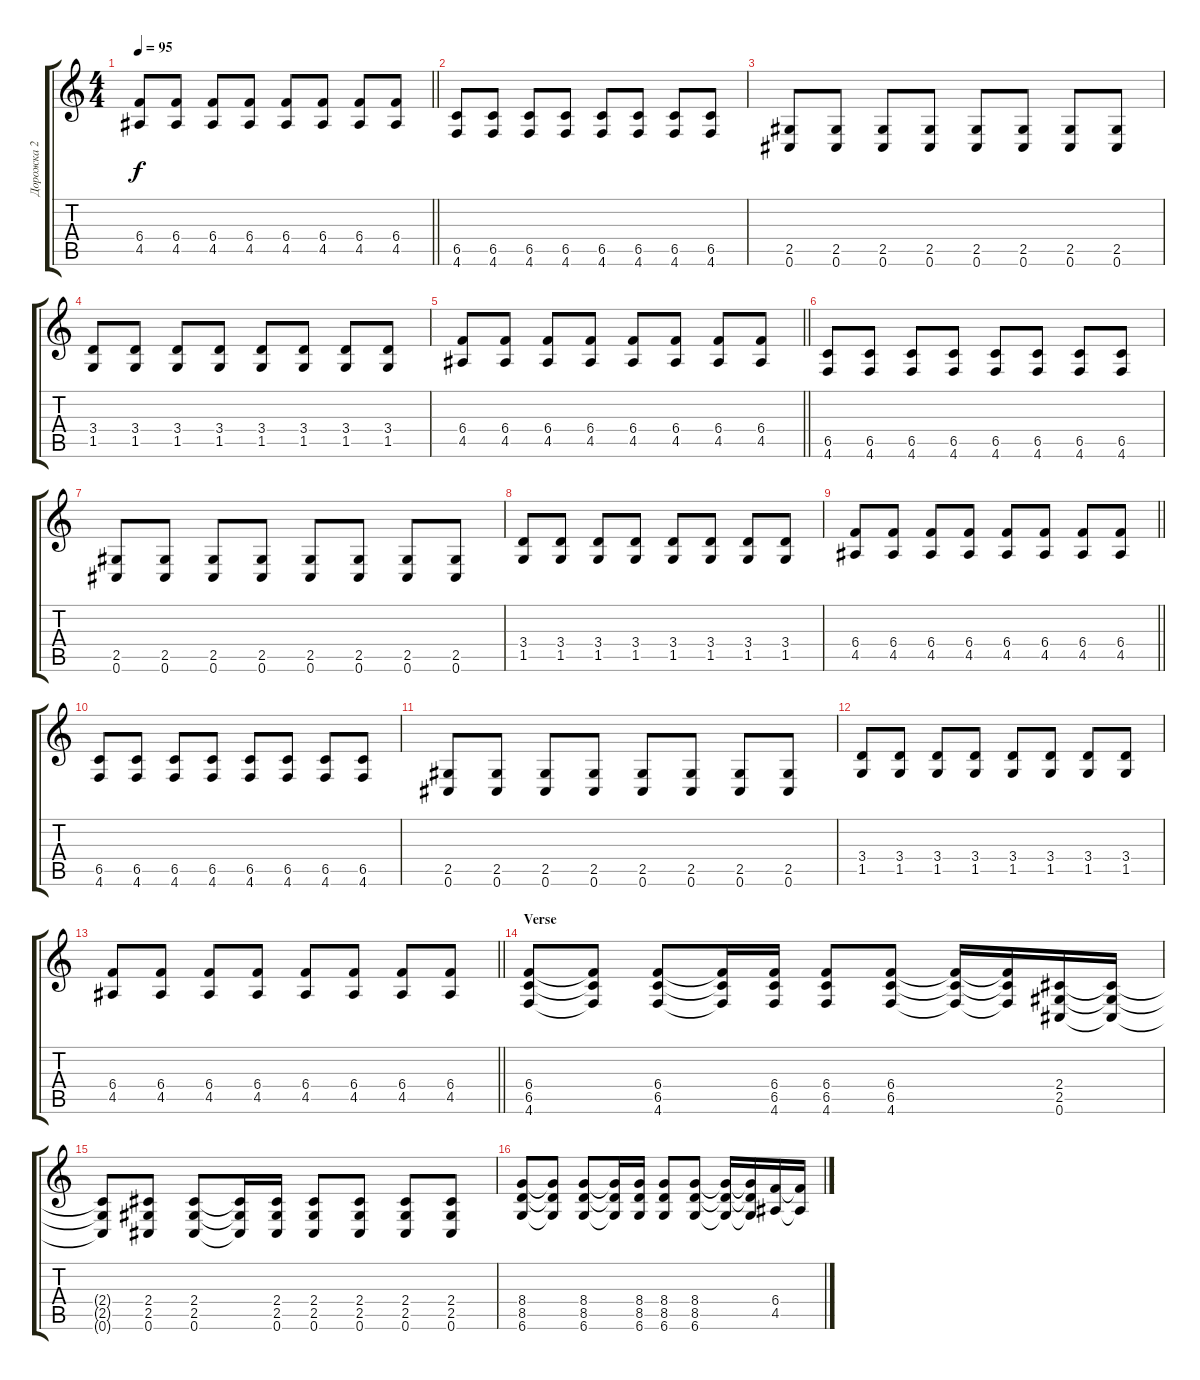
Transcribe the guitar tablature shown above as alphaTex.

\track ("Дорожка 2" "Дорожка 2") {instrument distortionguitar}
\staff {score tabs}
\tuning (Db4 Ab3 E3 B2 Gb2 Db2) {hide}
\ts (4 4)
\tempo 95
\clef g2
\barLineRight lightlight
\ks c
(6.4 4.5).8{dy f} (6.4 4.5).8 (6.4 4.5).8 (6.4 4.5).8 (6.4 4.5).8 (6.4 4.5).8 (6.4 4.5).8 (6.4 4.5).8 |
(6.5 4.6).8 (6.5 4.6).8 (6.5 4.6).8 (6.5 4.6).8 (6.5 4.6).8 (6.5 4.6).8 (6.5 4.6).8 (6.5 4.6).8 |
(2.5 0.6).8 (2.5 0.6).8 (2.5 0.6).8 (2.5 0.6).8 (2.5 0.6).8 (2.5 0.6).8 (2.5 0.6).8 (2.5 0.6).8 |
(3.4 1.5).8 (3.4 1.5).8 (3.4 1.5).8 (3.4 1.5).8 (3.4 1.5).8 (3.4 1.5).8 (3.4 1.5).8 (3.4 1.5).8 |
\barLineRight lightlight
(6.4 4.5).8 (6.4 4.5).8 (6.4 4.5).8 (6.4 4.5).8 (6.4 4.5).8 (6.4 4.5).8 (6.4 4.5).8 (6.4 4.5).8 |
(6.5 4.6).8 (6.5 4.6).8 (6.5 4.6).8 (6.5 4.6).8 (6.5 4.6).8 (6.5 4.6).8 (6.5 4.6).8 (6.5 4.6).8 |
(2.5 0.6).8 (2.5 0.6).8 (2.5 0.6).8 (2.5 0.6).8 (2.5 0.6).8 (2.5 0.6).8 (2.5 0.6).8 (2.5 0.6).8 |
(3.4 1.5).8 (3.4 1.5).8 (3.4 1.5).8 (3.4 1.5).8 (3.4 1.5).8 (3.4 1.5).8 (3.4 1.5).8 (3.4 1.5).8 |
\barLineRight lightlight
(6.4 4.5).8 (6.4 4.5).8 (6.4 4.5).8 (6.4 4.5).8 (6.4 4.5).8 (6.4 4.5).8 (6.4 4.5).8 (6.4 4.5).8 |
(6.5 4.6).8 (6.5 4.6).8 (6.5 4.6).8 (6.5 4.6).8 (6.5 4.6).8 (6.5 4.6).8 (6.5 4.6).8 (6.5 4.6).8 |
(2.5 0.6).8 (2.5 0.6).8 (2.5 0.6).8 (2.5 0.6).8 (2.5 0.6).8 (2.5 0.6).8 (2.5 0.6).8 (2.5 0.6).8 |
(3.4 1.5).8 (3.4 1.5).8 (3.4 1.5).8 (3.4 1.5).8 (3.4 1.5).8 (3.4 1.5).8 (3.4 1.5).8 (3.4 1.5).8 |
\barLineRight lightlight
(6.4 4.5).8 (6.4 4.5).8 (6.4 4.5).8 (6.4 4.5).8 (6.4 4.5).8 (6.4 4.5).8 (6.4 4.5).8 (6.4 4.5).8 |
\section ("" "Verse")
(6.4 6.5 4.6).8{instrument distortionguitar} (6.4{t} 6.5{t} 4.6{t}).8 (6.4 6.5 4.6).8 (6.4{t} 6.5{t} 4.6{t}).16 (6.4 6.5 4.6).16 (6.4 6.5 4.6).8 (6.4 6.5 4.6).8 (6.4{t} 6.5{t} 4.6{t}).16 (6.4{t} 6.5{t} 4.6{t}).16 (2.4 2.5 0.6).16 (2.4{t} 2.5{t} 0.6{t}).16 |
(2.4{t} 2.5{t} 0.6{t}).8 (2.4 2.5 0.6).8 (2.4 2.5 0.6).8 (2.4{t} 2.5{t} 0.6{t}).16 (2.4 2.5 0.6).16 (2.4 2.5 0.6).8 (2.4 2.5 0.6).8 (2.4 2.5 0.6).8 (2.4 2.5 0.6).8 |
(8.4 8.5 6.6).8 (8.4{t} 8.5{t} 6.6{t}).8 (8.4 8.5 6.6).8 (8.4{t} 8.5{t} 6.6{t}).16 (8.4 8.5 6.6).16 (8.4 8.5 6.6).8 (8.4 8.5 6.6).8 (8.4{t} 8.5{t} 6.6{t}).16 (8.4{t} 8.5{t} 6.6{t}).16 (6.4 4.5).16 (6.4{t} 4.5{t}).16
